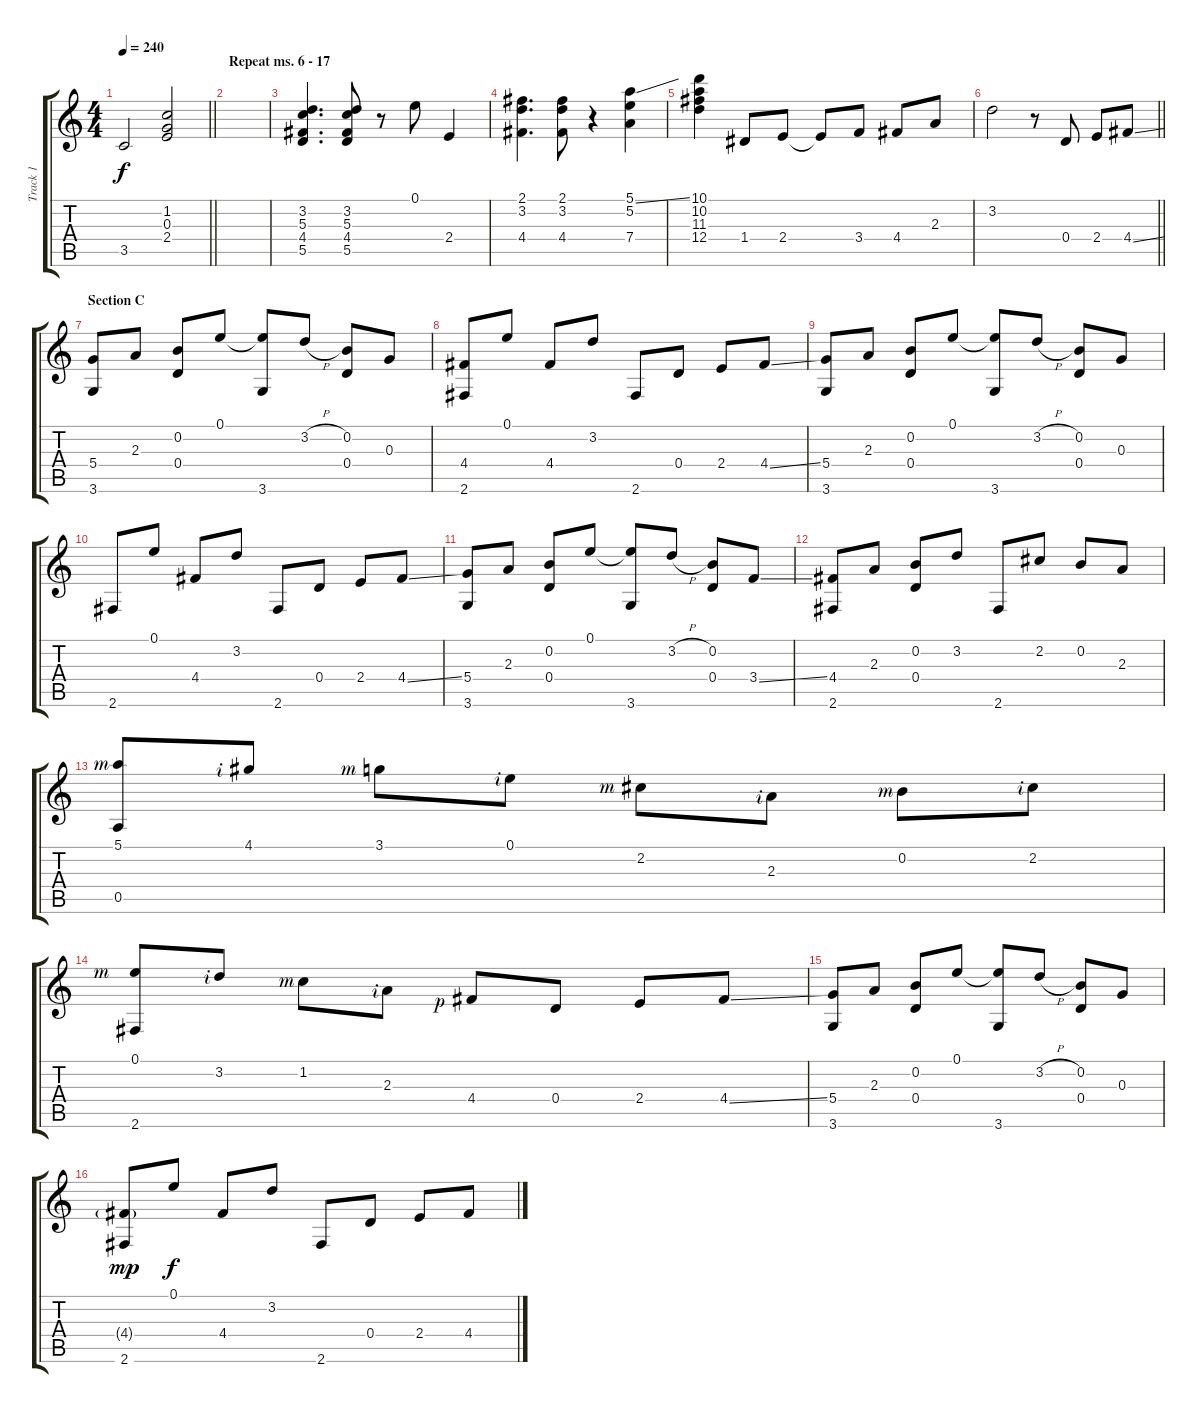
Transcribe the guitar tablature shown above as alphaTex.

\track ("Track 1" "Track 1") {instrument acousticguitarnylon}
\staff {score tabs}
\tuning (E4 B3 G3 D3 A2 E2) {hide}
\ts (4 4)
\tempo 240
\clef g2
\barLineRight lightlight
\ks c
3.5.2{dy f} (1.2 0.3 2.4).2 |
\section ("" "Repeat ms. 6 - 17")
|
(3.2 5.3 4.4 5.5).4{d} (3.2 5.3 4.4 5.5).8 r.8 0.1.8 2.4.4 |
(2.1 3.2 4.4).4{d} (2.1 3.2 4.4).8 r.4 (5.1{ss} 5.2 7.4).4 |
(10.1 10.2 11.3 12.4).4 1.4.8 2.4.8 2.4{t}.8 3.4.8 4.4.8 2.3.8 |
\barLineRight lightlight
3.2.2 r.8 0.4.8 2.4.8 4.4{ss}.8 |
\section ("" "Section C")
(5.4 3.6).8 2.3.8 (0.2 0.4).8 0.1.8 (0.1{t} 3.6).8 3.2{h}.8 (0.2 0.4).8 0.3.8 |
(4.4 2.6).8 0.1.8 4.4.8 3.2.8 2.6.8 0.4.8 2.4.8 4.4{ss}.8 |
(5.4 3.6).8 2.3.8 (0.2 0.4).8 0.1.8 (0.1{t} 3.6).8 3.2{h}.8 (0.2 0.4).8 0.3.8 |
2.6.8 0.1.8 4.4.8 3.2.8 2.6.8 0.4.8 2.4.8 4.4{ss}.8 |
(5.4 3.6).8 2.3.8 (0.2 0.4).8 0.1.8 (0.1{t} 3.6).8 3.2{h}.8 (0.2 0.4).8 3.4{ss}.8 |
(4.4 2.6).8 2.3.8 (0.2 0.4).8 3.2.8 2.6.8 2.2.8 0.2.8 2.3.8 |
(5.1{rf 3} 0.5).8 4.1{rf 2}.8 3.1{rf 3}.8 0.1{rf 2}.8 2.2{rf 3}.8 2.3{rf 2}.8 0.2{rf 3}.8 2.2{rf 2}.8 |
(0.1{rf 3} 2.6).8 3.2{rf 2}.8 1.2{rf 3}.8 2.3{rf 2}.8 4.4{rf 1}.8 0.4.8 2.4.8 4.4{ss}.8 |
(5.4 3.6).8 2.3.8 (0.2 0.4).8 0.1.8 (0.1{t} 3.6).8 3.2{h}.8 (0.2 0.4).8 0.3.8 |
(4.4{g} 2.6).8{dy mp} 0.1.8{dy f} 4.4.8 3.2.8 2.6.8 0.4.8 2.4.8 4.4{ss}.8
